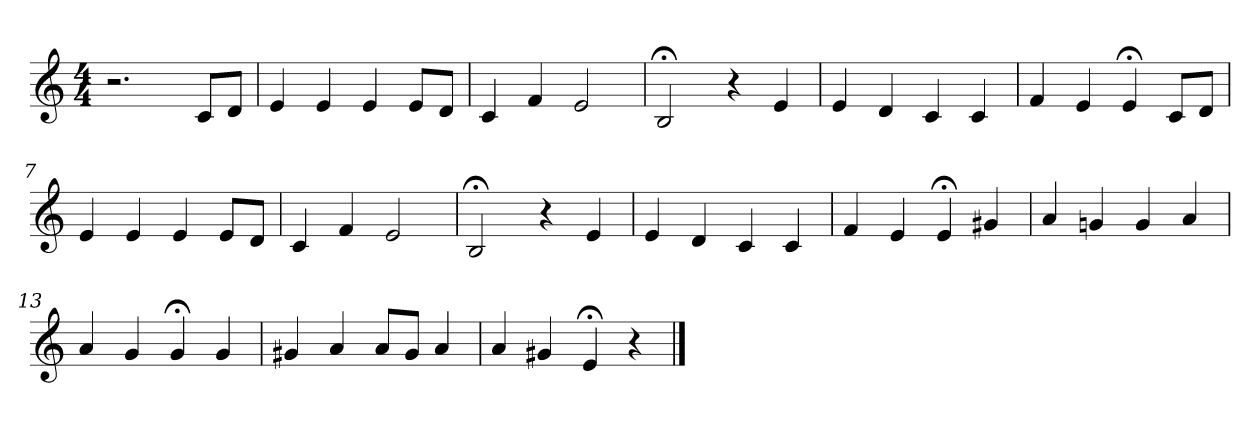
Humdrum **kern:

**kern
*part1
*staff1
*clefG2
*k[]
*C:
*M4/4
=1
2.r
8c/L
8d/J
=2
4e
4e
4e
8e/L
8d/J
=3
4c
4f
2e
=4
2B;<
4r
4e
=5
4e
4d
4c
4c
=6
4f
4e
4e;<
8c/L
8d/J
=7
4e
4e
4e
8e/L
8d/J
=8
4c
4f
2e
=9
2B;<
4r
4e
=10
4e
4d
4c
4c
=11
4f
4e
4e;<
4g#X
=12
4a
4gn
4g
4a
=13
4a
4g
4g;<
4g
=14
4g#X
4a
8a/L
8g#/J
4a
=15
4a
4g#X
4e;<
4r
==
*-
